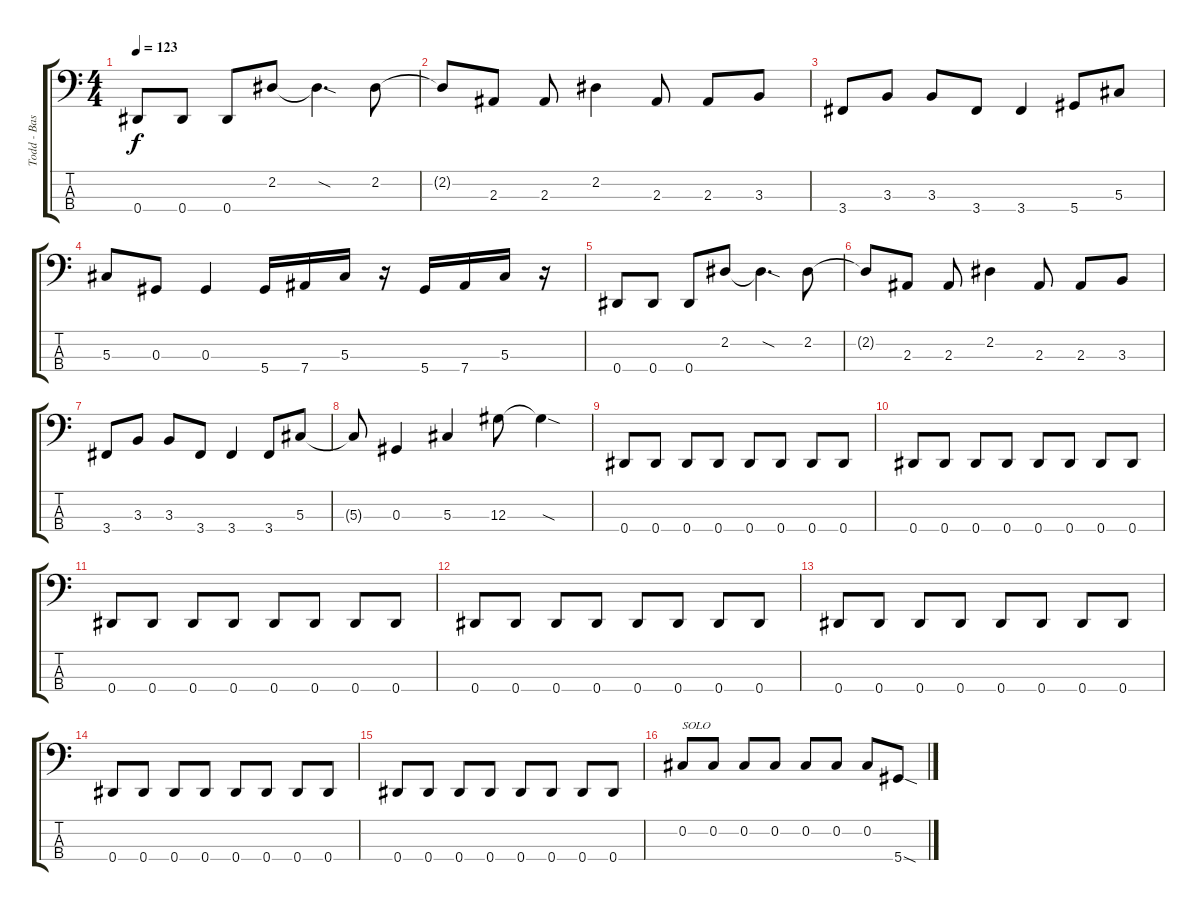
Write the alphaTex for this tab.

\track ("Todd - Bass" "Todd - Bas") {instrument electricbasspick}
\staff {score tabs}
\tuning (Gb2 Db2 Ab1 Eb1) {hide}
\ts (4 4)
\tempo 123
\clef f4
\ks c
0.4.8{dy f} 0.4.8 0.4.8 2.2.8 2.2{sod t}.4{d} 2.2.8 |
2.2{t}.8 2.3.8 2.3.8 2.2.4 2.3.8 2.3.8 3.3.8 |
3.4.8 3.3.8 3.3.8 3.4.8 3.4.4 5.4.8 5.3.8 |
5.3.8 0.3.8 0.3.4 5.4.16 7.4.16 5.3.16 r.16 5.4.16 7.4.16 5.3.16 r.16 |
0.4.8 0.4.8 0.4.8 2.2.8 2.2{sod t}.4{d} 2.2.8 |
2.2{t}.8 2.3.8 2.3.8 2.2.4 2.3.8 2.3.8 3.3.8 |
3.4.8 3.3.8 3.3.8 3.4.8 3.4.4 3.4.8 5.3.8 |
5.3{t}.8 0.3.4 5.3.4 12.3.8 12.3{sod t}.4 |
0.4.8 0.4.8 0.4.8 0.4.8 0.4.8 0.4.8 0.4.8 0.4.8 |
0.4.8 0.4.8 0.4.8 0.4.8 0.4.8 0.4.8 0.4.8 0.4.8 |
0.4.8 0.4.8 0.4.8 0.4.8 0.4.8 0.4.8 0.4.8 0.4.8 |
0.4.8 0.4.8 0.4.8 0.4.8 0.4.8 0.4.8 0.4.8 0.4.8 |
0.4.8 0.4.8 0.4.8 0.4.8 0.4.8 0.4.8 0.4.8 0.4.8 |
0.4.8 0.4.8 0.4.8 0.4.8 0.4.8 0.4.8 0.4.8 0.4.8 |
0.4.8 0.4.8 0.4.8 0.4.8 0.4.8 0.4.8 0.4.8 0.4.8 |
0.2.8{txt "SOLO"} 0.2.8 0.2.8 0.2.8 0.2.8 0.2.8 0.2.8 5.4{sod}.8
